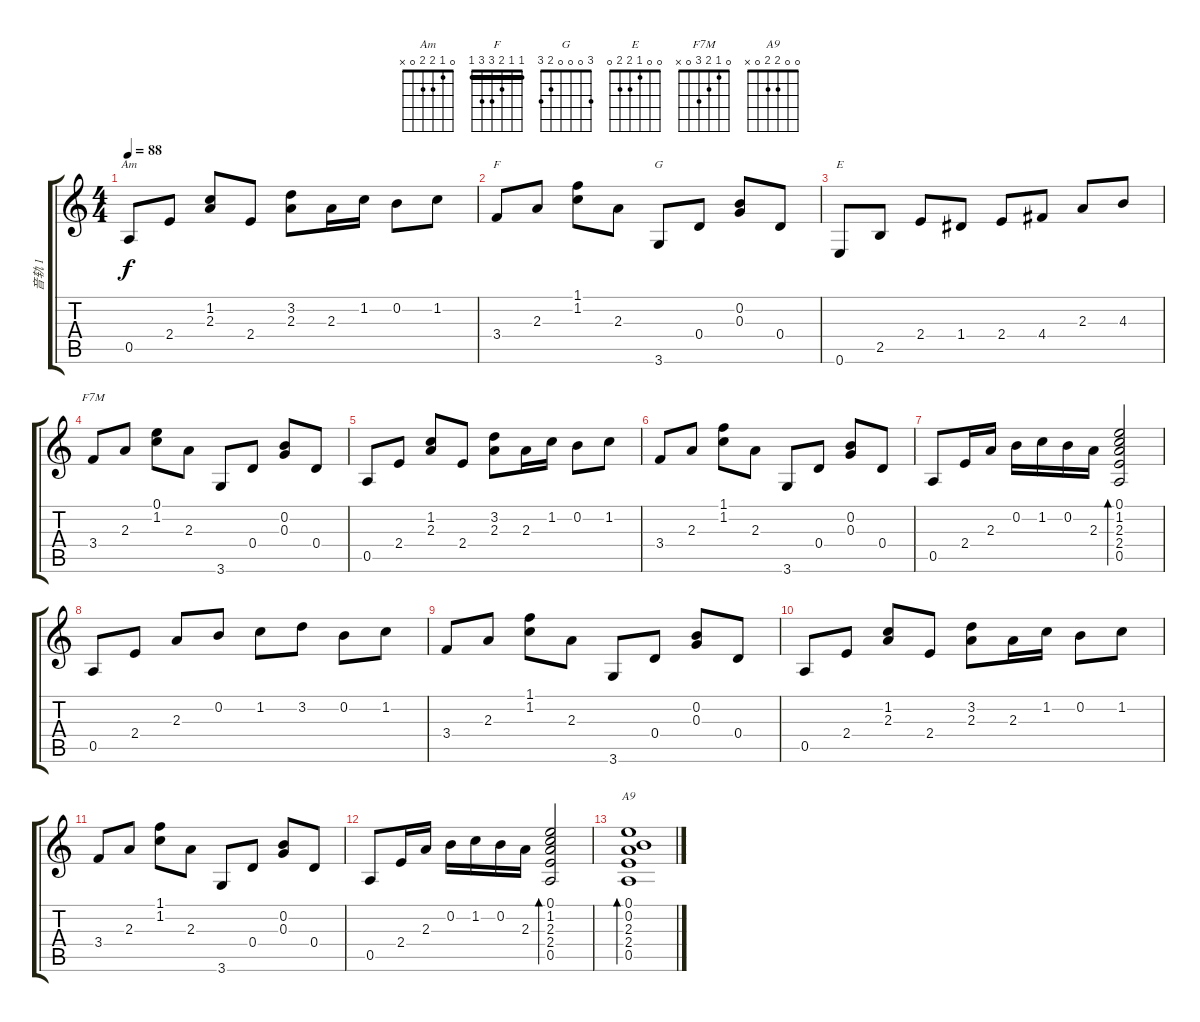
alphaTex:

\track ("音轨 1" "音轨 1") {instrument acousticguitarnylon}
\staff {score tabs}
\tuning (E4 B3 G3 D3 A2 E2) {hide}
\chord ("Am" 0 1 2 2 0 x)
\chord ("F" 1 1 2 3 3 1) {barre 1}
\chord ("G" 3 0 0 0 2 3)
\chord ("E" 0 0 1 2 2 0)
\chord ("F7M" 0 1 2 3 0 x)
\chord ("A9" 0 0 2 2 0 x)
\ts (4 4)
\tempo 88
\clef g2
\ks c
0.5.8{ch "Am" dy f} 2.4.8 (1.2 2.3).8 2.4.8 (3.2 2.3).8 2.3.16 1.2.16 0.2.8 1.2.8 |
3.4.8{ch "F"} 2.3.8 (1.1 1.2).8 2.3.8 3.6.8{ch "G"} 0.4.8 (0.2 0.3).8 0.4.8 |
0.6.8{ch "E"} 2.5.8 2.4.8 1.4.8 2.4.8 4.4.8 2.3.8 4.3.8 |
3.4.8{ch "F7M"} 2.3.8 (0.1 1.2).8 2.3.8 3.6.8 0.4.8 (0.2 0.3).8 0.4.8 |
0.5.8 2.4.8 (1.2 2.3).8 2.4.8 (3.2 2.3).8 2.3.16 1.2.16 0.2.8 1.2.8 |
3.4.8 2.3.8 (1.1 1.2).8 2.3.8 3.6.8 0.4.8 (0.2 0.3).8 0.4.8 |
0.5.8 2.4.16 2.3.16 0.2.16 1.2.16 0.2.16 2.3.16 (0.1 1.2 2.3 2.4 0.5).2{bd 60} |
0.5.8 2.4.8 2.3.8 0.2.8 1.2.8 3.2.8 0.2.8 1.2.8 |
3.4.8 2.3.8 (1.1 1.2).8 2.3.8 3.6.8 0.4.8 (0.2 0.3).8 0.4.8 |
0.5.8 2.4.8 (1.2 2.3).8 2.4.8 (3.2 2.3).8 2.3.16 1.2.16 0.2.8 1.2.8 |
3.4.8 2.3.8 (1.1 1.2).8 2.3.8 3.6.8 0.4.8 (0.2 0.3).8 0.4.8 |
0.5.8 2.4.16 2.3.16 0.2.16 1.2.16 0.2.16 2.3.16 (0.1 1.2 2.3 2.4 0.5).2{bd 60} |
(0.1 0.2 2.3 2.4 0.5).1{bd 60 ch "A9"}
